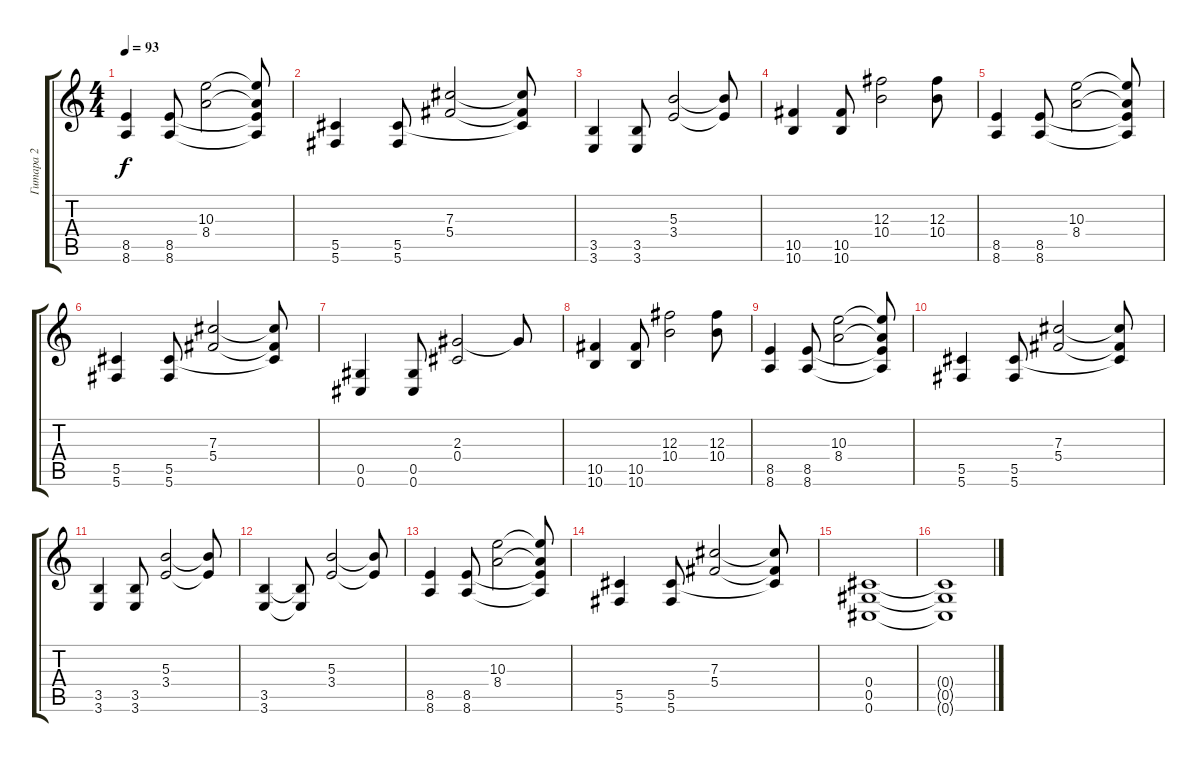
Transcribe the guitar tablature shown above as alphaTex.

\track ("Гитара 2" "Гитара 2") {instrument overdrivenguitar}
\staff {score tabs}
\tuning (Eb4 Bb3 Gb3 Db3 Ab2 Db2) {hide}
\ts (4 4)
\tempo 93
\clef g2
\ks c
(8.5 8.6).4{dy f instrument overdrivenguitar} (8.5 8.6).8 (10.3 8.4).2 (10.3{t} 8.4{t} 8.5{t} 8.6{t}).8 |
(5.5 5.6).4 (5.5 5.6).8 (7.3 5.4).2 (7.3{t} 5.4{t} 5.5{t}).8 |
(3.5 3.6).4 (3.5 3.6).8 (5.3 3.4).2 (5.3{t} 3.4{t}).8 |
(10.5 10.6).4 (10.5 10.6).8 (12.3 10.4).2 (12.3 10.4).8 |
(8.5 8.6).4 (8.5 8.6).8 (10.3 8.4).2 (10.3{t} 8.4{t} 8.5{t} 8.6{t}).8 |
(5.5 5.6).4 (5.5 5.6).8 (7.3 5.4).2 (7.3{t} 5.4{t} 5.5{t}).8 |
(0.5 0.6).4 (0.5 0.6).8 (2.3 0.4).2 2.3{t}.8 |
(10.5 10.6).4 (10.5 10.6).8 (12.3 10.4).2 (12.3 10.4).8 |
(8.5 8.6).4 (8.5 8.6).8 (10.3 8.4).2 (10.3{t} 8.4{t} 8.5{t} 8.6{t}).8 |
(5.5 5.6).4 (5.5 5.6).8 (7.3 5.4).2 (7.3{t} 5.4{t} 5.5{t}).8 |
(3.5 3.6).4 (3.5 3.6).8 (5.3 3.4).2 (5.3{t} 3.4{t}).8 |
(3.5 3.6).4 (3.5{t} 3.6{t}).8 (5.3 3.4).2 (5.3{t} 3.4{t}).8 |
(8.5 8.6).4 (8.5 8.6).8 (10.3 8.4).2 (10.3{t} 8.4{t} 8.5{t} 8.6{t}).8 |
(5.5 5.6).4 (5.5 5.6).8 (7.3 5.4).2 (7.3{t} 5.4{t} 5.5{t}).8 |
(0.4 0.5 0.6).1 |
(0.4{t} 0.5{t} 0.6{t}).1
